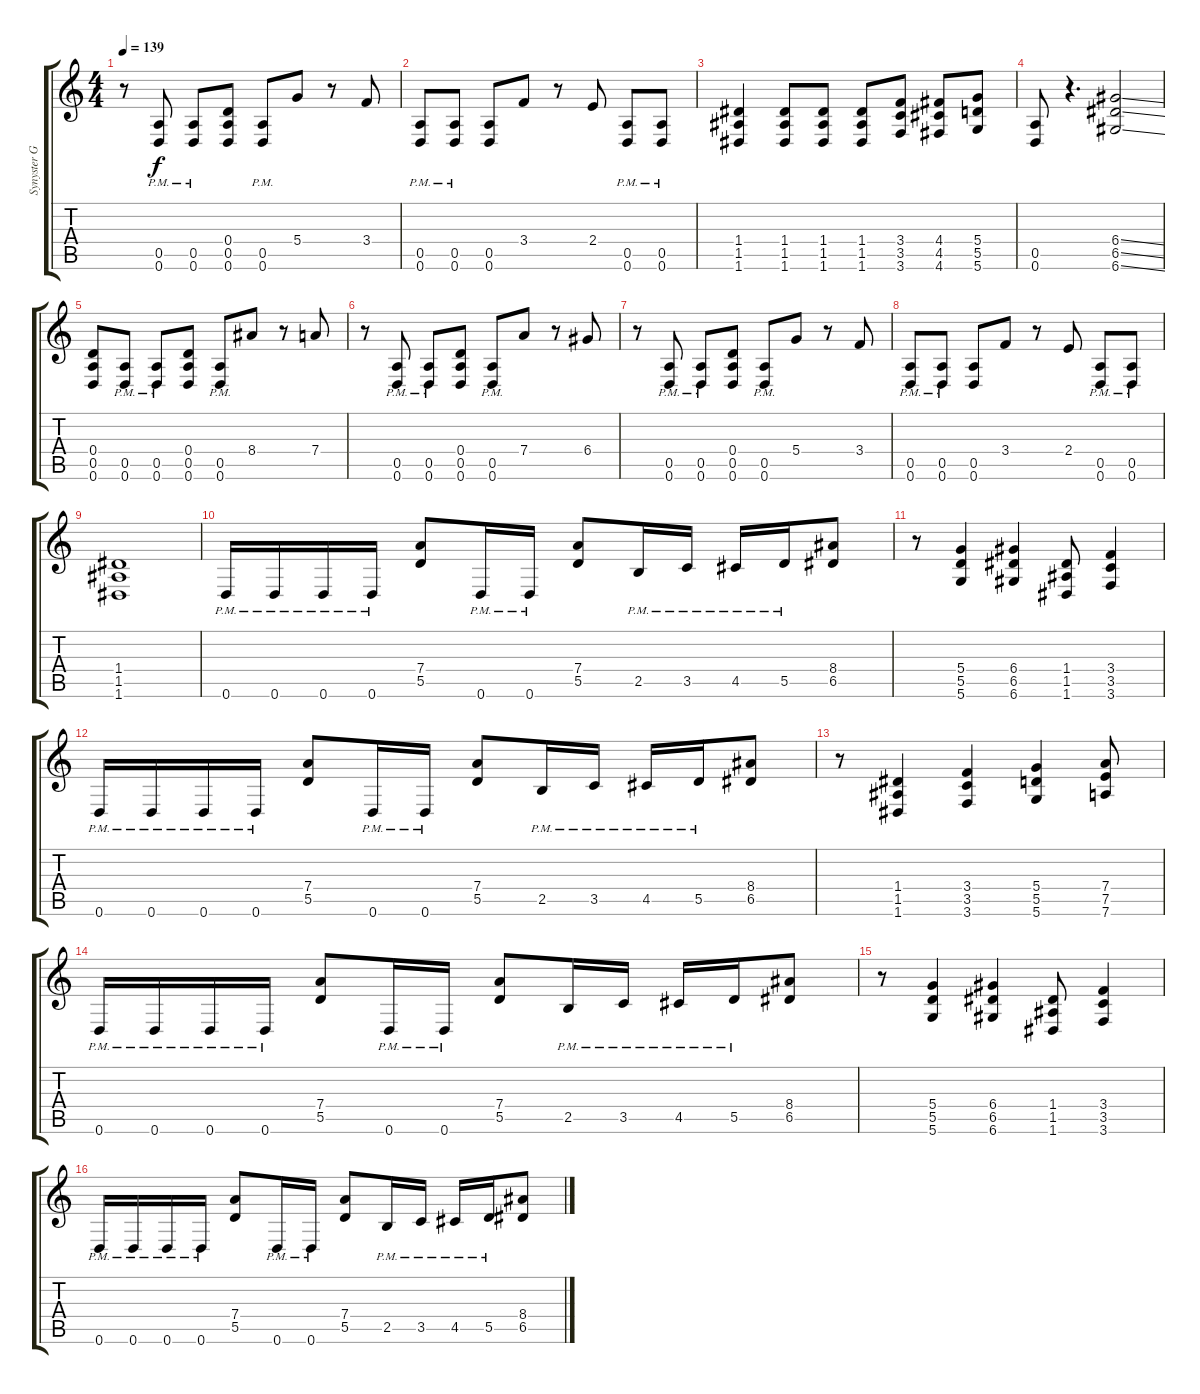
\track ("Synyster Gates" "Synyster G") {instrument distortionguitar}
\staff {score tabs}
\tuning (E4 B3 G3 D3 A2 D2) {hide}
\ts (4 4)
\tempo 139
\clef g2
\ks c
r.8{dy f} (0.5{pm} 0.6{pm}).8 (0.5{pm} 0.6{pm}).8 (0.4 0.5 0.6).8 (0.5{pm} 0.6{pm}).8 5.4.8 r.8 3.4.8 |
(0.5{pm} 0.6{pm}).8 (0.5{pm} 0.6{pm}).8 (0.5 0.6).8 3.4.8 r.8 2.4.8 (0.5{pm} 0.6{pm}).8 (0.5{pm} 0.6{pm}).8 |
(1.4 1.5 1.6).4 (1.4 1.5 1.6).8 (1.4 1.5 1.6).8 (1.4 1.5 1.6).8 (3.4 3.5 3.6).8 (4.4 4.5 4.6).8 (5.4 5.5 5.6).8 |
(0.5 0.6).8 r.4{d} (6.4{ss} 6.5{ss} 6.6{ss}).2 |
(0.4 0.5 0.6).8 (0.5{pm} 0.6{pm}).8 (0.5{pm} 0.6{pm}).8 (0.4 0.5 0.6).8 (0.5{pm} 0.6{pm}).8 8.4.8 r.8 7.4.8 |
r.8 (0.5{pm} 0.6{pm}).8 (0.5{pm} 0.6{pm}).8 (0.4 0.5 0.6).8 (0.5{pm} 0.6{pm}).8 7.4.8 r.8 6.4.8 |
r.8 (0.5{pm} 0.6{pm}).8 (0.5{pm} 0.6{pm}).8 (0.4 0.5 0.6).8 (0.5{pm} 0.6{pm}).8 5.4.8 r.8 3.4.8 |
(0.5{pm} 0.6{pm}).8 (0.5{pm} 0.6{pm}).8 (0.5 0.6).8 3.4.8 r.8 2.4.8 (0.5{pm} 0.6{pm}).8 (0.5{pm} 0.6{pm}).8 |
(1.4 1.5 1.6).1 |
0.6{pm}.16 0.6{pm}.16 0.6{pm}.16 0.6{pm}.16 (7.4 5.5).8 0.6{pm}.16 0.6{pm}.16 (7.4 5.5).8 2.5{pm}.16 3.5{pm}.16 4.5{pm}.16 5.5{pm}.16 (8.4 6.5).8 |
r.8 (5.4 5.5 5.6).4 (6.4 6.5 6.6).4 (1.4 1.5 1.6).8 (3.4 3.5 3.6).4 |
0.6{pm}.16 0.6{pm}.16 0.6{pm}.16 0.6{pm}.16 (7.4 5.5).8 0.6{pm}.16 0.6{pm}.16 (7.4 5.5).8 2.5{pm}.16 3.5{pm}.16 4.5{pm}.16 5.5{pm}.16 (8.4 6.5).8 |
r.8 (1.4 1.5 1.6).4 (3.4 3.5 3.6).4 (5.4 5.5 5.6).4 (7.4 7.5 7.6).8 |
0.6{pm}.16 0.6{pm}.16 0.6{pm}.16 0.6{pm}.16 (7.4 5.5).8 0.6{pm}.16 0.6{pm}.16 (7.4 5.5).8 2.5{pm}.16 3.5{pm}.16 4.5{pm}.16 5.5{pm}.16 (8.4 6.5).8 |
r.8 (5.4 5.5 5.6).4 (6.4 6.5 6.6).4 (1.4 1.5 1.6).8 (3.4 3.5 3.6).4 |
0.6{pm}.16 0.6{pm}.16 0.6{pm}.16 0.6{pm}.16 (7.4 5.5).8 0.6{pm}.16 0.6{pm}.16 (7.4 5.5).8 2.5{pm}.16 3.5{pm}.16 4.5{pm}.16 5.5{pm}.16 (8.4 6.5).8
